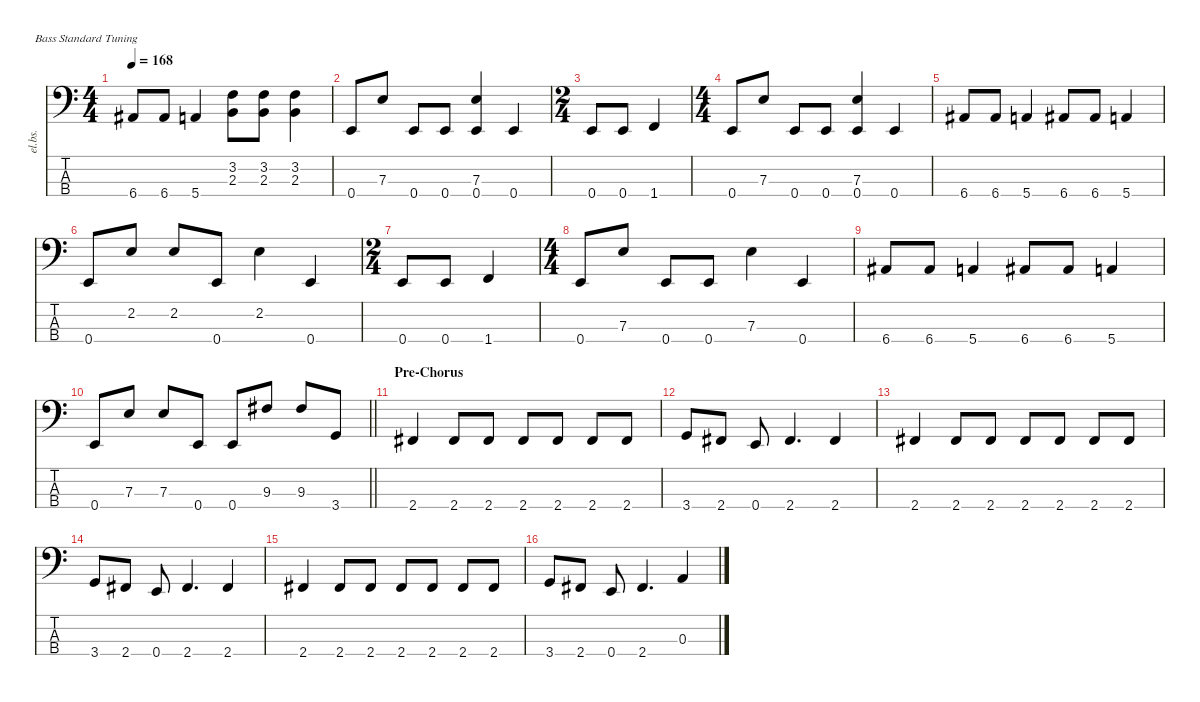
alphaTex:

\defaultSystemsLayout 4
\hideDynamics
\bracketExtendMode nobrackets
\otherSystemsTrackNameOrientation horizontal
\track ("Bass" "el.bs.") {instrument electricbasspick}
\staff {score tabs}
\tuning (G2 D2 A1 E1)
\ts (4 4)
\tempo 168
\clef f4
\ks c
6.4{acc #}.8{dy f} 6.4{acc #}.8 5.4.4 (3.2 2.3).8{dy fff} (3.2 2.3).8 (3.2 2.3).4 |
0.4.8 7.3.8{dy f} 0.4.8{dy fff} 0.4.8 (7.3 0.4).4{dy f} 0.4.4{dy fff} |
\ts (2 4)
\beaming (8 2 2)
0.4.8 0.4.8 1.4.4 |
\ts (4 4)
\beaming (8 2 2 2 2)
0.4.8 7.3.8{dy f} 0.4.8{dy fff} 0.4.8 (7.3 0.4).4{dy f} 0.4.4{dy fff} |
6.4{acc #}.8{dy f} 6.4{acc #}.8 5.4.4 6.4{acc #}.8 6.4{acc #}.8 5.4.4 |
0.4.8{dy fff} 2.2.8 2.2.8 0.4.8 2.2.4 0.4.4 |
\ts (2 4)
\beaming (8 2 2)
0.4.8 0.4.8 1.4.4 |
\ts (4 4)
\beaming (8 2 2 2 2)
0.4.8 7.3.8{dy f} 0.4.8{dy fff} 0.4.8 7.3.4{dy f} 0.4.4{dy fff} |
6.4{acc #}.8{dy f} 6.4{acc #}.8 5.4.4 6.4{acc #}.8 6.4{acc #}.8 5.4.4 |
\barLineRight lightlight
0.4.8{dy fff} 7.3.8{dy f} 7.3.8 0.4.8{dy fff} 0.4.8 9.3{acc #}.8{dy f} 9.3{acc #}.8 3.4.8{dy fff} |
\section ("" "Pre-Chorus")
2.4{acc #}.4 2.4{acc #}.8 2.4{acc #}.8 2.4{acc #}.8 2.4{acc #}.8 2.4{acc #}.8 2.4{acc #}.8 |
3.4.8 2.4{acc #}.8 0.4.8 2.4{acc #}.4{d dy f} 2.4{acc #}.4 |
2.4{acc #}.4{dy fff} 2.4{acc #}.8 2.4{acc #}.8 2.4{acc #}.8 2.4{acc #}.8 2.4{acc #}.8 2.4{acc #}.8 |
3.4.8 2.4{acc #}.8 0.4.8 2.4{acc #}.4{d dy f} 2.4{acc #}.4 |
2.4{acc #}.4{dy fff} 2.4{acc #}.8 2.4{acc #}.8 2.4{acc #}.8 2.4{acc #}.8 2.4{acc #}.8 2.4{acc #}.8 |
3.4.8 2.4{acc #}.8 0.4.8 2.4{acc #}.4{d dy f} 0.3.4{dy fff}
